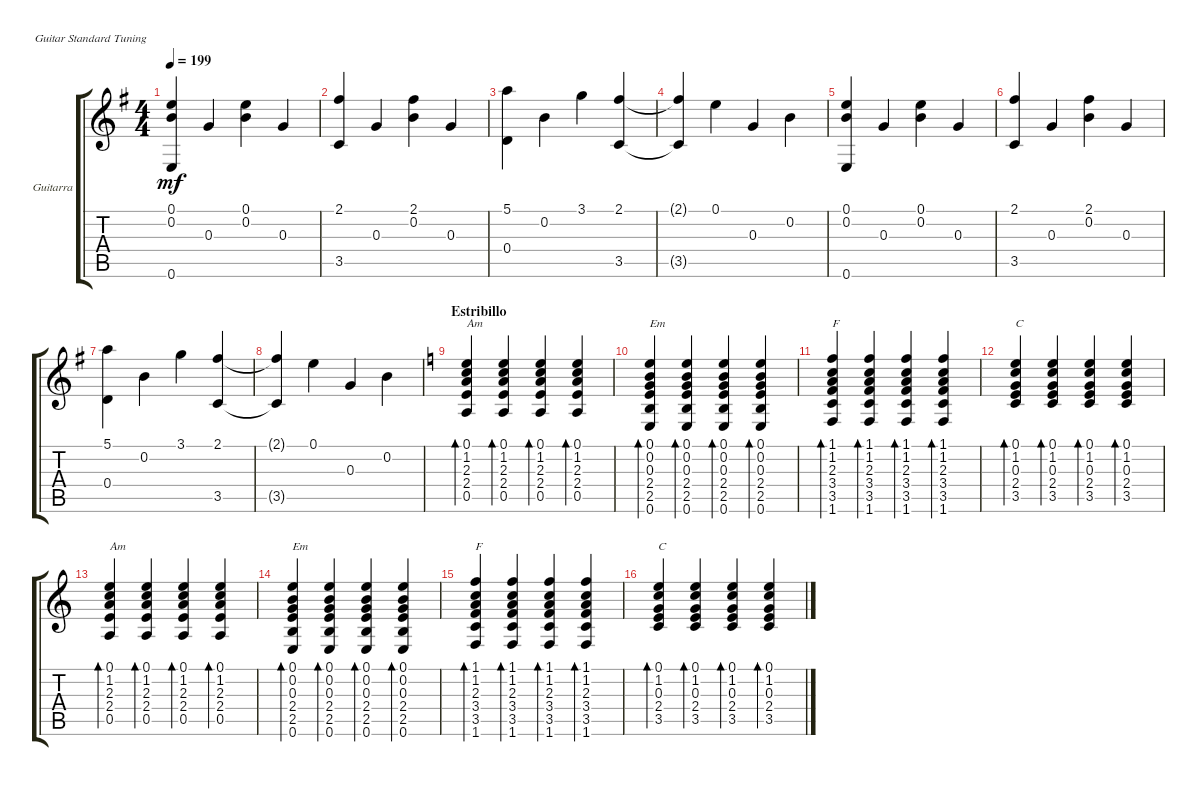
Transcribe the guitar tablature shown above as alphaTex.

\defaultSystemsLayout 4
\bracketExtendMode groupsimilarinstruments
\firstSystemTrackNameOrientation horizontal
\otherSystemsTrackNameOrientation horizontal
\track ("Electroacústica" "Guitarra") {instrument electricguitarjazz}
\staff {score tabs}
\tuning (E4 B3 G3 D3 A2 E2)
\ts (4 4)
\tempo 199
\clef g2
\ks g
(0.2 0.1 0.6).4{dy mf} 0.3.4 (0.2 0.1).4 0.3.4 |
(2.1 3.5).4 0.3.4 (0.2 2.1).4 0.3.4 |
(5.1 0.4).4 0.2.4 3.1.4 (2.1 3.5).4 |
(2.1{t} 3.5{t}).4 0.1.4 0.3.4 0.2.4 |
(0.2 0.1 0.6).4 0.3.4 (0.2 0.1).4 0.3.4 |
(2.1 3.5).4 0.3.4 (0.2 2.1).4 0.3.4 |
(5.1 0.4).4 0.2.4 3.1.4 (2.1 3.5).4 |
(2.1{t} 3.5{t}).4 0.1.4 0.3.4 0.2.4 |
\section ("" "Estribillo")
\ks c
(0.1 1.2 2.3 2.4 0.5).4{bd 120 txt "Am"} (0.1 1.2 2.3 2.4 0.5).4{bd 120} (0.1 1.2 2.3 2.4 0.5).4{bd 120} (0.1 1.2 2.3 2.4 0.5).4{bd 120} |
(0.6 2.5 2.4 0.3 0.2 0.1).4{bd 120 txt "Em"} (0.6 2.5 2.4 0.3 0.2 0.1).4{bd 120} (0.6 2.5 2.4 0.3 0.2 0.1).4{bd 120} (0.6 2.5 2.4 0.3 0.2 0.1).4{bd 120} |
(1.1 1.2 2.3 3.4 3.5 1.6).4{bd 120 txt "F"} (1.1 1.2 2.3 3.4 3.5 1.6).4{bd 120} (1.1 1.2 2.3 3.4 3.5 1.6).4{bd 120} (1.1 1.2 2.3 3.4 3.5 1.6).4{bd 120} |
(0.1 1.2 0.3 2.4 3.5).4{bd 120 txt "C"} (0.1 1.2 0.3 2.4 3.5).4{bd 120} (0.1 1.2 0.3 2.4 3.5).4{bd 120} (0.1 1.2 0.3 2.4 3.5).4{bd 120} |
(0.1 1.2 2.3 2.4 0.5).4{bd 120 txt "Am"} (0.1 1.2 2.3 2.4 0.5).4{bd 120} (0.1 1.2 2.3 2.4 0.5).4{bd 120} (0.1 1.2 2.3 2.4 0.5).4{bd 120} |
(0.6 2.5 2.4 0.3 0.2 0.1).4{bd 120 txt "Em"} (0.6 2.5 2.4 0.3 0.2 0.1).4{bd 120} (0.6 2.5 2.4 0.3 0.2 0.1).4{bd 120} (0.6 2.5 2.4 0.3 0.2 0.1).4{bd 120} |
(1.1 1.2 2.3 3.4 3.5 1.6).4{bd 120 txt "F"} (1.1 1.2 2.3 3.4 3.5 1.6).4{bd 120} (1.1 1.2 2.3 3.4 3.5 1.6).4{bd 120} (1.1 1.2 2.3 3.4 3.5 1.6).4{bd 120} |
(0.1 1.2 0.3 2.4 3.5).4{bd 120 txt "C"} (0.1 1.2 0.3 2.4 3.5).4{bd 120} (0.1 1.2 0.3 2.4 3.5).4{bd 120} (0.1 1.2 0.3 2.4 3.5).4{bd 120}
